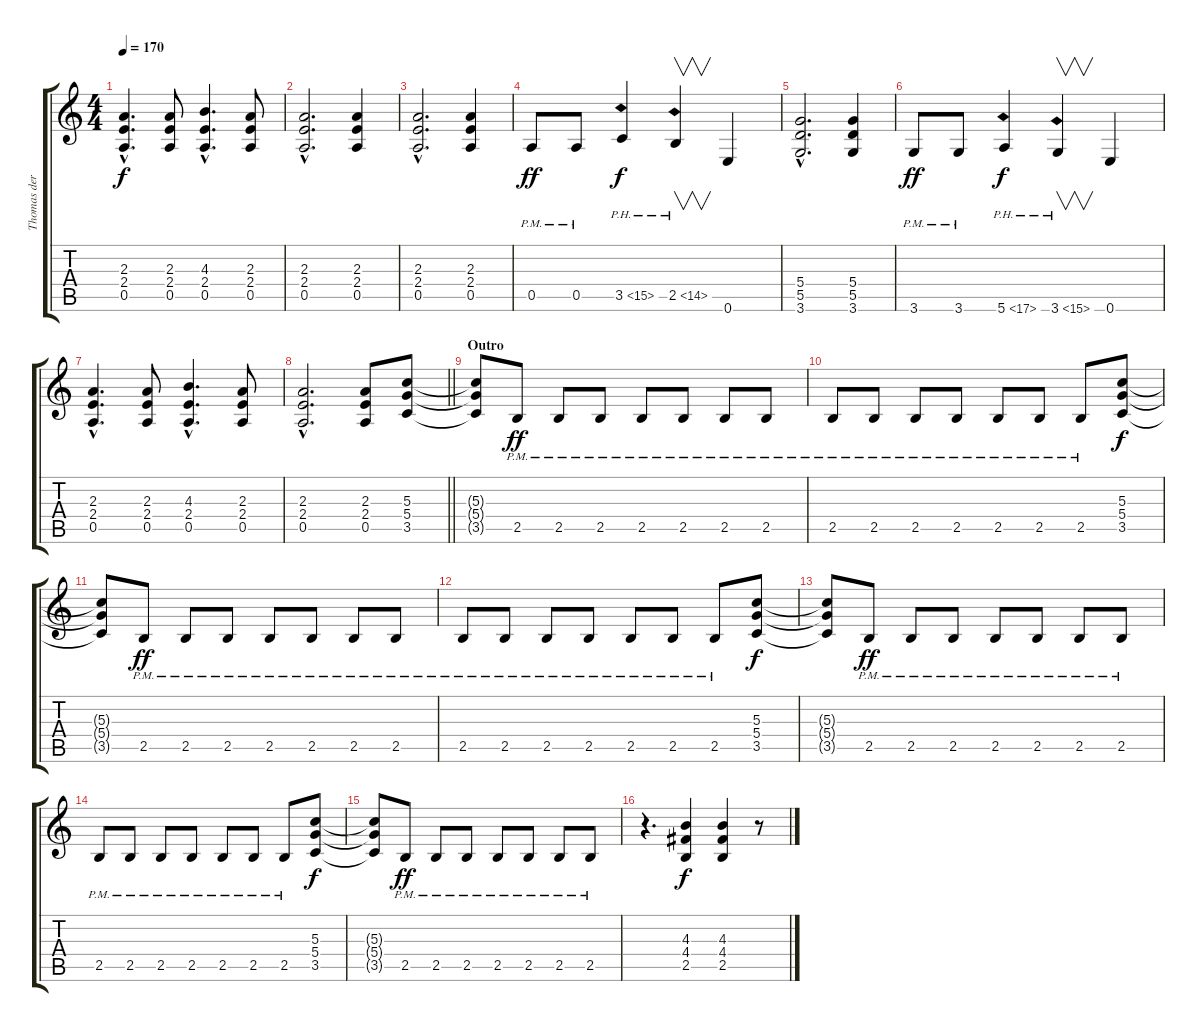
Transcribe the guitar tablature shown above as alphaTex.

\track ("Thomas der Münzer" "Thomas der") {instrument distortionguitar}
\staff {score tabs}
\tuning (E4 B3 G3 D3 A2 E2) {hide}
\ts (4 4)
\tempo 170
\clef g2
\ks c
(2.3{hac} 2.4{hac} 0.5{hac}).4{d dy f} (2.3 2.4 0.5).8 (4.3{hac} 2.4{hac} 0.5{hac}).4{d} (2.3 2.4 0.5).8 |
(2.3{hac} 2.4{hac} 0.5{hac}).2{d} (2.3 2.4 0.5).4 |
(2.3{hac} 2.4{hac} 0.5{hac}).2{d} (2.3 2.4 0.5).4 |
0.5{pm}.8{dy ff} 0.5{pm}.8 3.5{ph 12}.4{dy f} 2.5{ph 12}.4{v} 0.6.4 |
(5.4{hac} 5.5{hac} 3.6{hac}).2{d} (5.4 5.5 3.6).4 |
3.6{pm}.8{dy ff} 3.6{pm}.8 5.6{ph 12}.4{dy f} 3.6{ph 12}.4{v} 0.6.4 |
(2.3{hac} 2.4{hac} 0.5{hac}).4{d} (2.3 2.4 0.5).8 (4.3{hac} 2.4{hac} 0.5{hac}).4{d} (2.3 2.4 0.5).8 |
\barLineRight lightlight
(2.3{hac} 2.4{hac} 0.5{hac}).2{d} (2.3 2.4 0.5).8 (5.3 5.4 3.5).8 |
\section ("" "Outro")
(5.3{t} 5.4{t} 3.5{t}).8 2.5{pm}.8{dy ff} 2.5{pm}.8 2.5{pm}.8 2.5{pm}.8 2.5{pm}.8 2.5{pm}.8 2.5{pm}.8 |
2.5{pm}.8 2.5{pm}.8 2.5{pm}.8 2.5{pm}.8 2.5{pm}.8 2.5{pm}.8 2.5{pm}.8 (5.3 5.4 3.5).8{dy f} |
(5.3{t} 5.4{t} 3.5{t}).8 2.5{pm}.8{dy ff} 2.5{pm}.8 2.5{pm}.8 2.5{pm}.8 2.5{pm}.8 2.5{pm}.8 2.5{pm}.8 |
2.5{pm}.8 2.5{pm}.8 2.5{pm}.8 2.5{pm}.8 2.5{pm}.8 2.5{pm}.8 2.5{pm}.8 (5.3 5.4 3.5).8{dy f} |
(5.3{t} 5.4{t} 3.5{t}).8 2.5{pm}.8{dy ff} 2.5{pm}.8 2.5{pm}.8 2.5{pm}.8 2.5{pm}.8 2.5{pm}.8 2.5{pm}.8 |
2.5{pm}.8 2.5{pm}.8 2.5{pm}.8 2.5{pm}.8 2.5{pm}.8 2.5{pm}.8 2.5{pm}.8 (5.3 5.4 3.5).8{dy f} |
(5.3{t} 5.4{t} 3.5{t}).8 2.5{pm}.8{dy ff} 2.5{pm}.8 2.5{pm}.8 2.5{pm}.8 2.5{pm}.8 2.5{pm}.8 2.5{pm}.8 |
r.4{d} (4.3 4.4 2.5).4{dy f} (4.3 4.4 2.5).4 r.8
